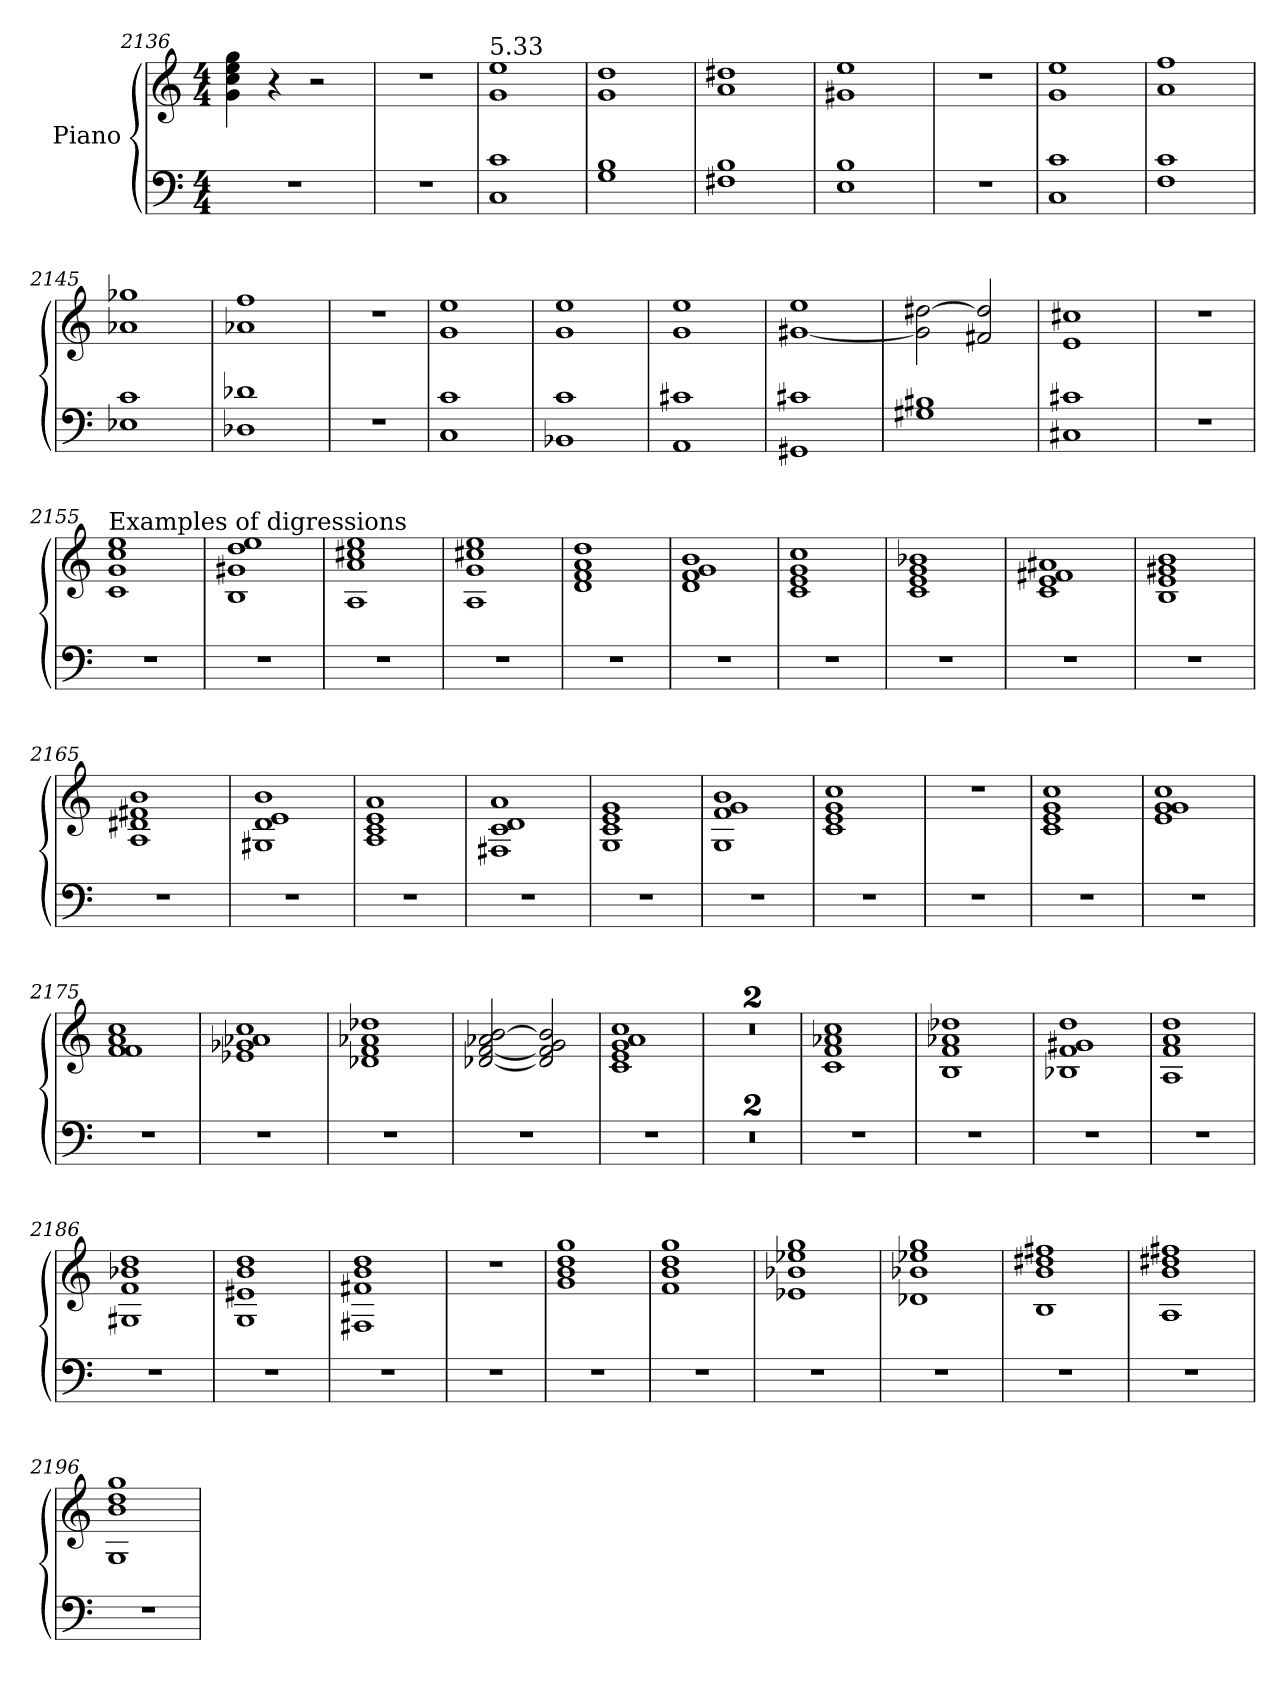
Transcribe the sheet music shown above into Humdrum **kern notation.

**kern	**kern
*part1	*part1
*staff2	*staff1
*I"Piano	*
*clefF4	*clefG2
*k[]	*k[]
*C:	*C:
*M4/4	*M4/4
=2136	=2136
1r	4g\ 4cc\ 4ee\ 4gg\
.	4r
.	2r
=2137	=2137
1r	1r
=2138	=2138
!	!LO:TX:a:t=5.33
1C 1c	1g 1ee
=2139	=2139
1G 1B	1g 1dd
=2140	=2140
1F#X 1B	1a 1dd#X
!!LO:LB:g=z
=2141	=2141
1E 1B	1g#X 1ee
=2142	=2142
1r	1r
=2143	=2143
1C 1c	1g 1ee
=2144	=2144
1F 1c	1a 1ff
=2145	=2145
1E-X 1c	1a-X 1gg-X
=2146	=2146
1D-X 1d-X	1a-X 1ff
=2147	=2147
1r	1r
=2148	=2148
1C 1c	1g 1ee
!!LO:LB:g=z
=2149	=2149
1BB-X 1c	1g 1ee
=2150	=2150
1AA 1c#X	1g 1ee
=2151	=2151
1GG#X 1c#X	[1g#X 1ee
=2152	=2152
1G#X 1B#X	2g#\] [2dd#X\
.	2f#X/ 2dd#/]
=2153	=2153
1C#X 1c#X	1e 1cc#X
=2154	=2154
1r	1r
=2155	=2155
!	!LO:TX:a:t=Examples of digressions
1r	1c 1g 1cc 1ee
!!LO:PB:g=z
=2156	=2156
1r	1B 1g#X 1dd 1ee
=2157	=2157
1r	1A 1a 1cc#X 1ee
=2158	=2158
1r	1A 1g 1cc#X 1ee
=2159	=2159
1r	1d 1f 1a 1dd
=2160	=2160
1r	1d 1f 1g 1b
=2161	=2161
1r	1c 1e 1g 1cc
=2162	=2162
1r	1c 1e 1g 1b-X
=2163	=2163
1r	1c 1e 1f#X 1a#X
!!LO:LB:g=z
=2164	=2164
1r	1B 1e 1g#X 1b
=2165	=2165
1r	1A 1d#X 1f#X 1b
=2166	=2166
1r	1G#X 1d 1e 1b
=2167	=2167
1r	1A 1c 1e 1a
=2168	=2168
1r	1F#X 1c 1d 1a
=2169	=2169
1r	1G 1c 1e 1g
=2170	=2170
1r	1G 1f 1g 1b
=2171	=2171
1r	1c 1e 1g 1cc
!!LO:LB:g=z
=2172	=2172
1r	1r
=2173	=2173
1r	1c 1e 1g 1cc
=2174	=2174
1r	1e 1g 1g 1cc
=2175	=2175
1r	1f 1f 1a 1cc
=2176	=2176
1r	1e-X 1g-X 1a-X 1cc
=2177	=2177
1r	1d-X 1f 1a-X 1dd-X
=2178	=2178
1r	[2d-X/ [2f/ 2a-X/ [2b/
.	2d-/] 2f/] 2g/ 2b/]
!!LO:LB:g=z
=2179	=2179
1r	1c 1e 1g 1a 1cc
=2180	=2180
1r	1r
=2181	=2181
1r	1r
=2182	=2182
1r	1c 1f 1a-X 1cc
=2183	=2183
1r	1B 1f 1a-X 1dd-X
=2184	=2184
1r	1B-X 1f 1g#X 1dd
=2185	=2185
1r	1A 1f 1a 1dd
=2186	=2186
1r	1G#X 1f 1b-X 1dd
!!LO:LB:g=z
=2187	=2187
1r	1G 1e#X 1b 1dd
=2188	=2188
1r	1F#X 1f#X 1b 1dd
=2189	=2189
1r	1r
=2190	=2190
1r	1g 1b 1dd 1gg
=2191	=2191
1r	1f 1b 1dd 1gg
=2192	=2192
1r	1e-X 1b-X 1ee-X 1gg
=2193	=2193
1r	1d-X 1b-X 1ee-X 1gg
!!LO:PB:g=z
=2194	=2194
1r	1B 1b 1dd#X 1ff#X
=2195	=2195
1r	1A 1b 1dd#X 1ff#X
=2196	=2196
1r	1G 1b 1dd 1gg
=	=
*-	*-
